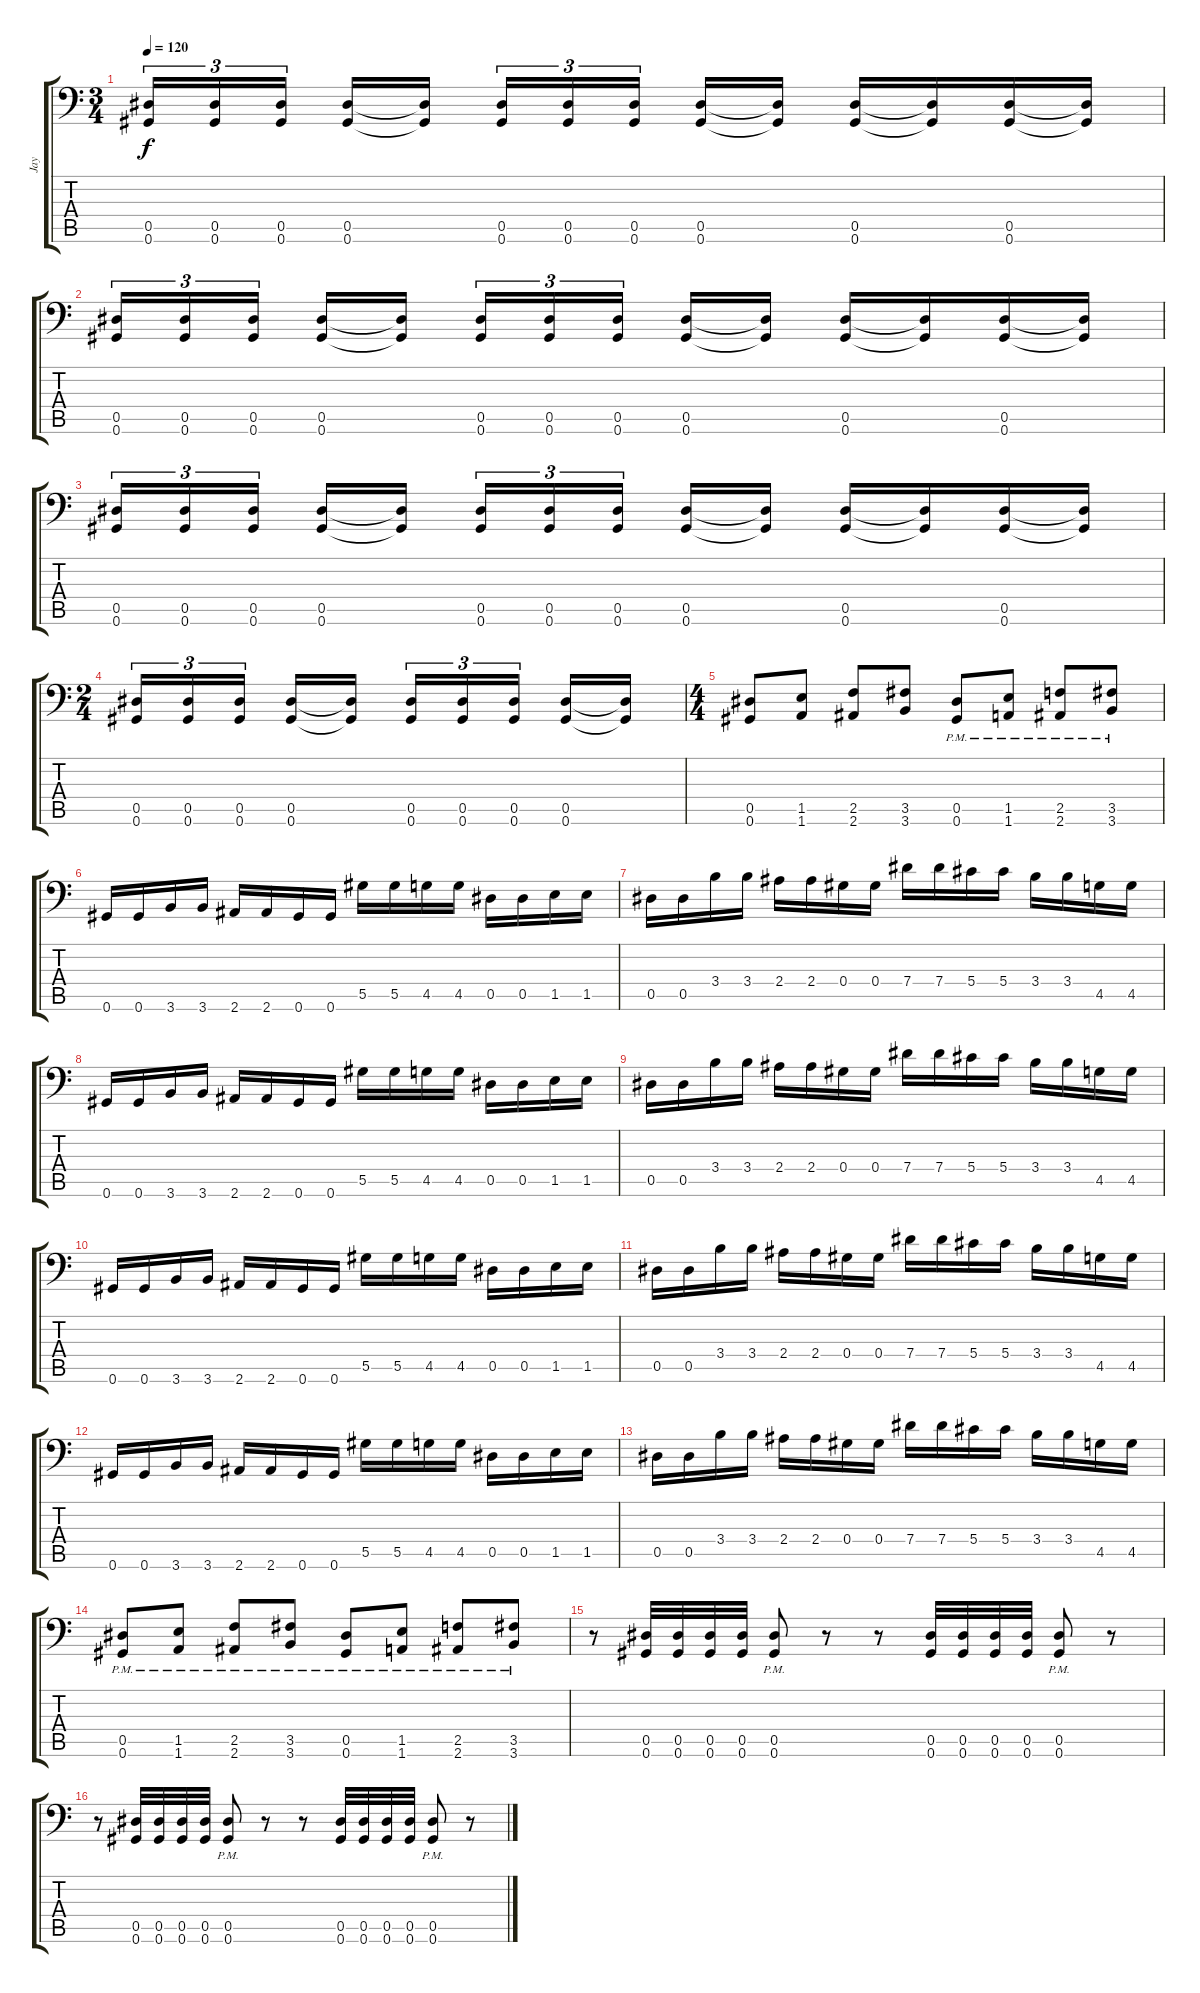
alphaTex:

\track ("Jay" "Jay") {instrument distortionguitar}
\staff {score tabs}
\tuning (Bb3 F3 Db3 Ab2 Eb2 Ab1) {hide}
\ts (3 4)
\tempo 120
\clef f4
\ks c
(0.5 0.6).16{tu (3 2) dy f} (0.5 0.6).16{tu (3 2)} (0.5 0.6).16{tu (3 2) beam splitsecondary} (0.5 0.6).16 (0.5{t} 0.6{t}).16 (0.5 0.6).16{tu (3 2)} (0.5 0.6).16{tu (3 2)} (0.5 0.6).16{tu (3 2) beam splitsecondary} (0.5 0.6).16 (0.5{t} 0.6{t}).16 (0.5 0.6).16 (0.5{t} 0.6{t}).16 (0.5 0.6).16 (0.5{t} 0.6{t}).16 |
(0.5 0.6).16{tu (3 2)} (0.5 0.6).16{tu (3 2)} (0.5 0.6).16{tu (3 2) beam splitsecondary} (0.5 0.6).16 (0.5{t} 0.6{t}).16 (0.5 0.6).16{tu (3 2)} (0.5 0.6).16{tu (3 2)} (0.5 0.6).16{tu (3 2) beam splitsecondary} (0.5 0.6).16 (0.5{t} 0.6{t}).16 (0.5 0.6).16 (0.5{t} 0.6{t}).16 (0.5 0.6).16 (0.5{t} 0.6{t}).16 |
(0.5 0.6).16{tu (3 2)} (0.5 0.6).16{tu (3 2)} (0.5 0.6).16{tu (3 2) beam splitsecondary} (0.5 0.6).16 (0.5{t} 0.6{t}).16 (0.5 0.6).16{tu (3 2)} (0.5 0.6).16{tu (3 2)} (0.5 0.6).16{tu (3 2) beam splitsecondary} (0.5 0.6).16 (0.5{t} 0.6{t}).16 (0.5 0.6).16 (0.5{t} 0.6{t}).16 (0.5 0.6).16 (0.5{t} 0.6{t}).16 |
\ts (2 4)
(0.5 0.6).16{tu (3 2)} (0.5 0.6).16{tu (3 2)} (0.5 0.6).16{tu (3 2) beam splitsecondary} (0.5 0.6).16 (0.5{t} 0.6{t}).16 (0.5 0.6).16{tu (3 2)} (0.5 0.6).16{tu (3 2)} (0.5 0.6).16{tu (3 2) beam splitsecondary} (0.5 0.6).16 (0.5{t} 0.6{t}).16 |
\ts (4 4)
(0.5 0.6).8 (1.5 1.6).8 (2.5 2.6).8 (3.5 3.6).8 (0.5{pm} 0.6{pm}).8 (1.5{pm} 1.6{pm}).8 (2.5{pm} 2.6{pm}).8 (3.5{pm} 3.6{pm}).8 |
0.6.16 0.6.16 3.6.16 3.6.16 2.6.16 2.6.16 0.6.16 0.6.16 5.5.16 5.5.16 4.5.16 4.5.16 0.5.16 0.5.16 1.5.16 1.5.16 |
0.5.16 0.5.16 3.4.16 3.4.16 2.4.16 2.4.16 0.4.16 0.4.16 7.4.16 7.4.16 5.4.16 5.4.16 3.4.16 3.4.16 4.5.16 4.5.16 |
0.6.16 0.6.16 3.6.16 3.6.16 2.6.16 2.6.16 0.6.16 0.6.16 5.5.16 5.5.16 4.5.16 4.5.16 0.5.16 0.5.16 1.5.16 1.5.16 |
0.5.16 0.5.16 3.4.16 3.4.16 2.4.16 2.4.16 0.4.16 0.4.16 7.4.16 7.4.16 5.4.16 5.4.16 3.4.16 3.4.16 4.5.16 4.5.16 |
0.6.16 0.6.16 3.6.16 3.6.16 2.6.16 2.6.16 0.6.16 0.6.16 5.5.16 5.5.16 4.5.16 4.5.16 0.5.16 0.5.16 1.5.16 1.5.16 |
0.5.16 0.5.16 3.4.16 3.4.16 2.4.16 2.4.16 0.4.16 0.4.16 7.4.16 7.4.16 5.4.16 5.4.16 3.4.16 3.4.16 4.5.16 4.5.16 |
0.6.16 0.6.16 3.6.16 3.6.16 2.6.16 2.6.16 0.6.16 0.6.16 5.5.16 5.5.16 4.5.16 4.5.16 0.5.16 0.5.16 1.5.16 1.5.16 |
0.5.16 0.5.16 3.4.16 3.4.16 2.4.16 2.4.16 0.4.16 0.4.16 7.4.16 7.4.16 5.4.16 5.4.16 3.4.16 3.4.16 4.5.16 4.5.16 |
(0.5{pm} 0.6{pm}).8 (1.5{pm} 1.6{pm}).8 (2.5{pm} 2.6{pm}).8 (3.5{pm} 3.6{pm}).8 (0.5{pm} 0.6{pm}).8 (1.5{pm} 1.6{pm}).8 (2.5{pm} 2.6{pm}).8 (3.5{pm} 3.6{pm}).8 |
r.8 (0.5 0.6).32 (0.5 0.6).32 (0.5 0.6).32 (0.5 0.6).32 (0.5{pm} 0.6{pm}).8 r.8 r.8 (0.5 0.6).32 (0.5 0.6).32 (0.5 0.6).32 (0.5 0.6).32 (0.5{pm} 0.6{pm}).8 r.8 |
r.8 (0.5 0.6).32 (0.5 0.6).32 (0.5 0.6).32 (0.5 0.6).32 (0.5{pm} 0.6{pm}).8 r.8 r.8 (0.5 0.6).32 (0.5 0.6).32 (0.5 0.6).32 (0.5 0.6).32 (0.5{pm} 0.6{pm}).8 r.8
